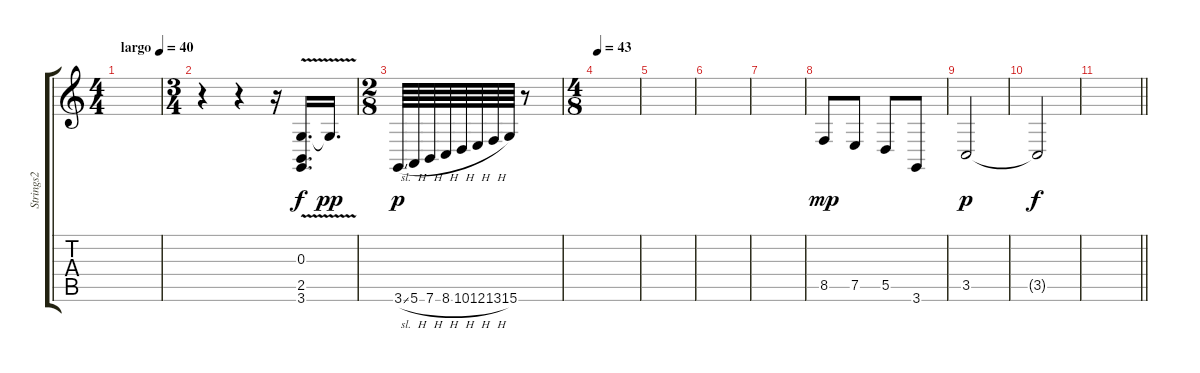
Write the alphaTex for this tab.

\track ("Strings2" "Strings2") {instrument stringensemble1}
\staff {score tabs}
\tuning (E4 B3 G3 D3 A2 E2) {hide}
\ts (4 4)
\tempo (40 "largo")
\clef g2
\ks c
|
\ts (3 4)
r.4 r.4 r.16 (0.3{v} 2.5 3.6).16{d} 0.3{t}.16{d dy pp} |
\ts (2 8)
3.6{sl}.64{dy p} 5.6{h}.64 7.6{h}.64 8.6{h}.64 10.6{h}.64 12.6{h}.64 13.6{h}.64 15.6.64 r.8 |
\ts (4 8)
\tempo 43
|
|
|
|
8.5.8{dy mp} 7.5.8 5.5.8 3.6.8 |
3.5.2{dy p} |
3.5{t}.2{dy f} |
\barLineRight lightlight
